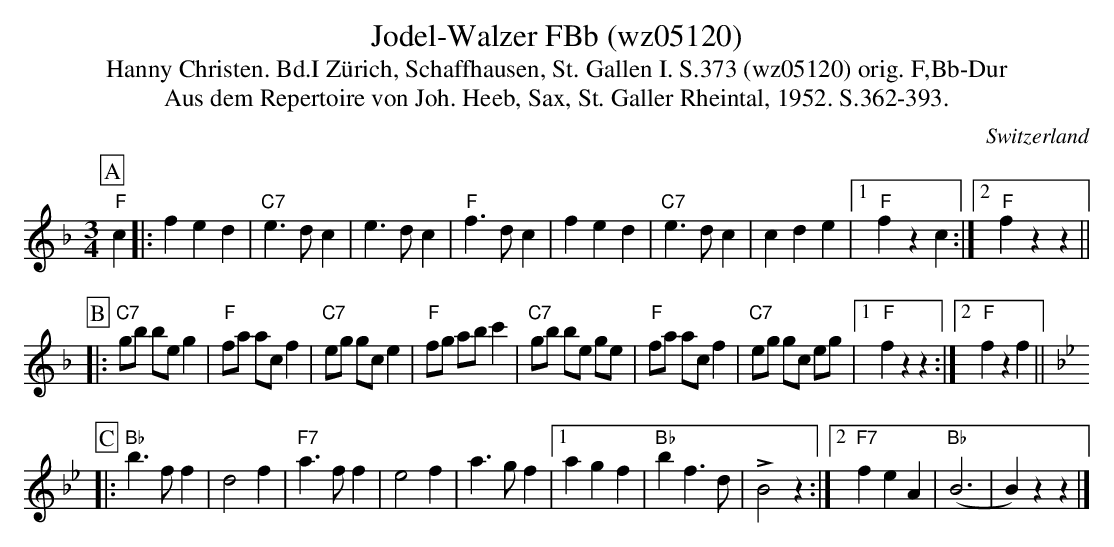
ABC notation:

X:1
T: Jodel-Walzer FBb (wz05120)
T:Hanny Christen. Bd.I Zürich, Schaffhausen, St. Gallen I. S.373 (wz05120) orig. F,Bb-Dur
T: Aus dem Repertoire von Joh. Heeb, Sax, St. Galler Rheintal, 1952. S.362-393.
M:3/4
L:1/4
O:Switzerland
K:F major
[P:A] "F"c |: fed | "C7"e>dc | e>dc | "F"f>dc | fed | "C7"e>dc | cde |1 "F"fzc :|2 "F"fzz ||
[P:B] |: [L:1/8] "C7"gb beg2 | "F"fa ac f2 | "C7"eg gce2 | "F"fg abc'2 | "C7"gb be ge | "F"fa acf2 | "C7"eg gc eg |1 "F"f2z2z2 :|2 "F"f2z2 f2 || [K:Bb]
[P:C] |: [L:1/4] "Bb"b>ff | d2f | "F7"a>ff | e2f | a>gf |1 agf | "Bb"bf>d | !>!B2z :|2 "F7"feA | "Bb"(B3 | B)zz |]
